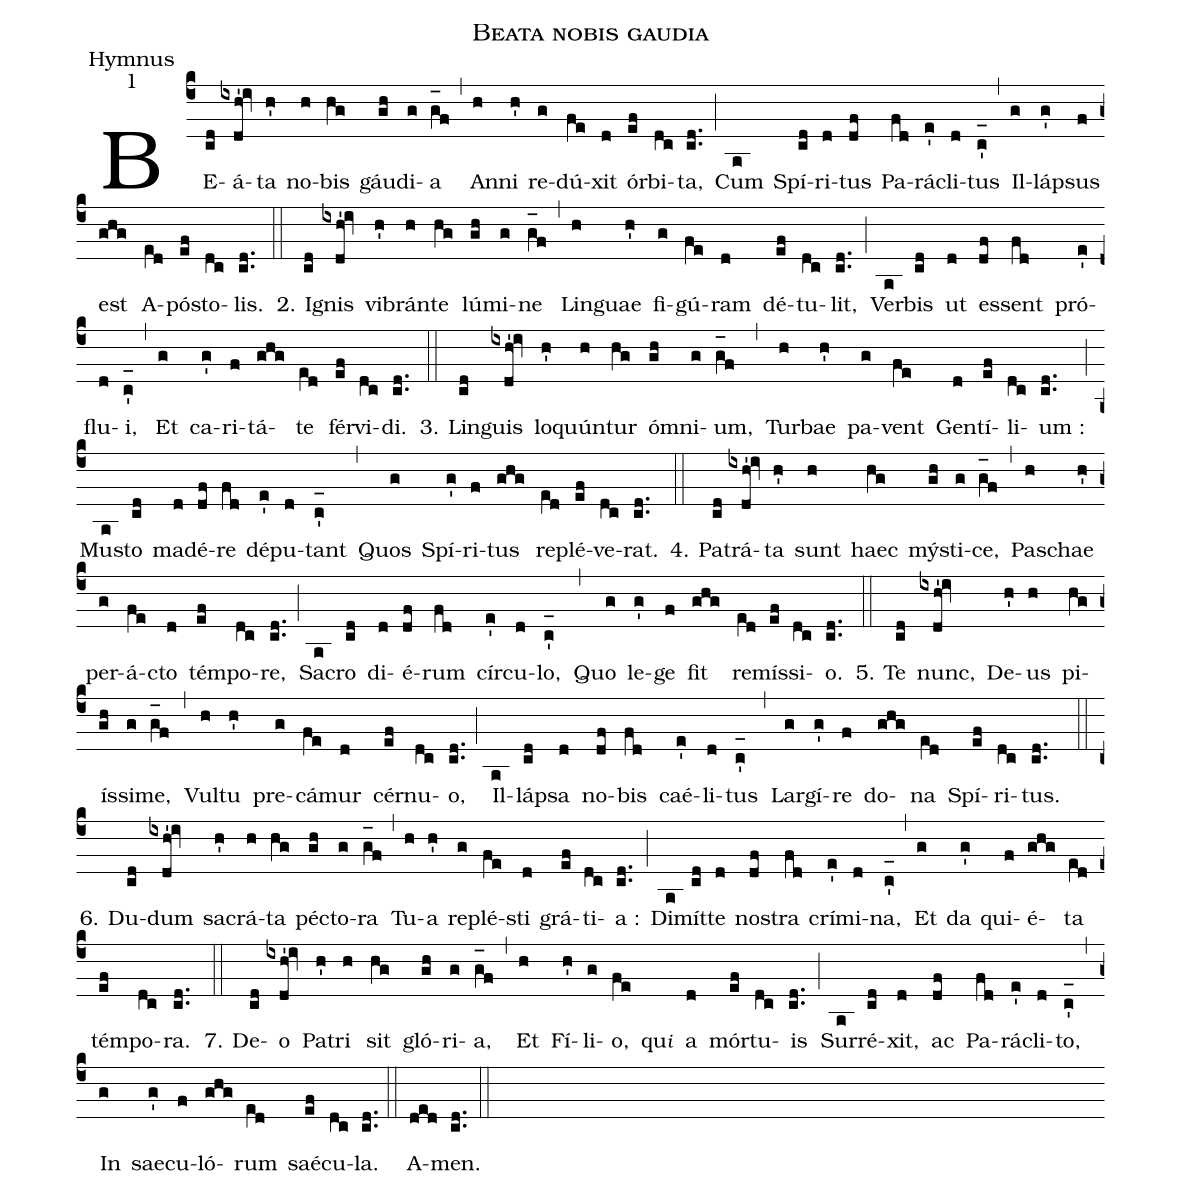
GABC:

name:Beata nobis gaudia;
office-part:Hymnus;
mode:1;
%%
(c4) BE(cd)á(ixdh'!iv)ta(h') no(h)bis(hg) gáu(gh)di(g)a(g_[oh:h]f) (,) An(h)ni(h') re(g)dú(fe)xit(d) ór(ef)bi(dc)ta,(cd..) (;) Cum(a) Spí(cd)ri(d)tus(df) Pa(fd)rá(e')cli(d)tus(c'_[oh:h]) (,) Il(g)lá(g')psus(f) est(ghg) A(e[ll:1]d)pó(ef)sto(dc)lis.(cd..) (::)
2. I(cd)gnis(ixdh'!iv) vi(h')brán(h)te(hg) lú(gh)mi(g)ne(g_[oh:h]f) (,) Lin(h)guae(h') fi(g)gú(fe)ram(d) dé(ef)tu(dc)lit,(cd..) (;) Ver(a)bis(cd) ut(d) es(df)sent(fd) pró(e')flu(d)i,(c'_[oh:h]) (,) Et(g) ca(g')ri(f)tá(ghg)te(e[ll:1]d) fér(ef)vi(dc)di.(cd..) (::)
3. Lin(cd)guis(ixdh'!iv) lo(h')quún(h)tur(hg) ó(gh)mni(g)um,(g_[oh:h]f) (,) Tur(h)bae(h') pa(g)vent(fe) Gen(d)tí(ef)li(dc)um :(cd..) (;) Mu(a)sto(cd) ma(d)dé(df)re(fd) dé(e')pu(d)tant(c'_[oh:h]) (,) Quos(g) Spí(g')ri(f)tus(ghg) re(e[ll:1]d)plé(ef)ve(dc)rat.(cd..) (::)
4. Pa(cd)trá(ixdh'!iv)ta(h') sunt(h) haec(hg) mý(gh)sti(g)ce,(g_[oh:h]f) (,) Pa(h)schae(h') per(g)á(fe)cto(d) tém(ef)po(dc)re,(cd..) (;) Sa(a)cro(cd) di(d)é(df)rum(fd) cír(e')cu(d)lo,(c'_[oh:h]) (,) Quo(g) le(g')ge(f) fit(ghg) re(e[ll:1]d)mís(ef)si(dc)o.(cd..) (::)
5. Te(cd) nunc,(ixdh'!iv) De(h')us(h) pi(hg)ís(gh)si(g)me,(g_[oh:h]f) (,) Vul(h)tu(h') pre(g)cá(fe)mur(d) cér(ef)nu(dc)o,(cd..) (;) Il(a)lá(cd)psa(d) no(df)bis(fd) caé(e')li(d)tus(c'_[oh:h]) (,) Lar(g)gí(g')re(f) do(ghg)na(e[ll:1]d) Spí(ef)ri(dc)tus.(cd..) (::)
6. Du(cd)dum(ixdh'!iv) sa(h')crá(h)ta(hg) pé(gh)cto(g)ra(g_[oh:h]f) (,) Tu(h)a(h') re(g)plé(fe)sti(d) grá(ef)ti(dc)a :(cd..) (;) Di(a)mít(cd)te(d) no(df)stra(fd) crí(e')mi(d)na,(c'_[oh:h]) (,) Et(g) da(g') qui(f)é(ghg)ta(e[ll:1]d) tém(ef)po(dc)ra.(cd..) (::)
7. De(cd)o(ixdh'!iv) Pa(h')tri(h) sit(hg) gló(gh)ri(g)a,(g_[oh:h]f) (,) Et(h) Fí(h')li(g)o,(fe) qu<e>i</e>() a(d) mór(ef)tu(dc)is(cd..) (;) Sur(a)ré(cd)xit,(d) ac(df) Pa(fd)rá(e')cli(d)to,(c'_[oh:h]) (,) In(g) sae(g')cu(f)ló(ghg)rum(e[ll:1]d) saé(ef)cu(dc)la.(cd..) (::)
A(ded)men.(cd..) (::)
